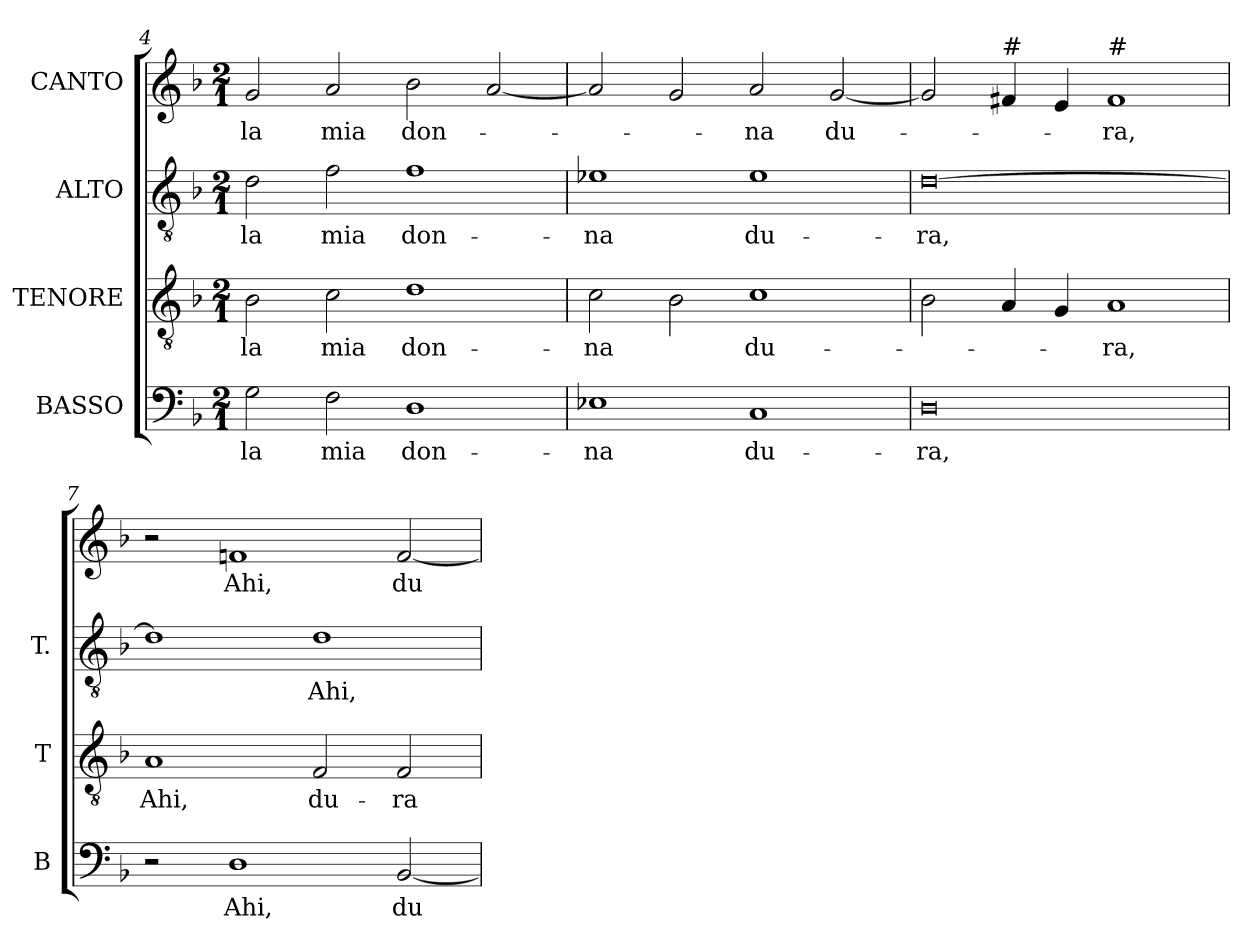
**kern	**text	**kern	**text	**kern	**text	**kern	**text
*part4	*part4	*part3	*part3	*part2	*part2	*part1	*part1
*staff4	*staff4	*staff3	*staff3	*staff2	*staff2	*staff1	*staff1
*I"BASSO	*	*I"TENORE	*	*I"ALTO	*	*I"CANTO	*
*I'B	*	*I'T	*	*I'T.	*	*	*
*clefF4	*	*clefGv2	*	*clefGv2	*	*clefG2	*
*	*	*ITrd7c12	*	*ITrd7c12	*	*	*
*k[b-]	*	*k[b-]	*	*k[b-]	*	*k[b-]	*
*F:	*	*F:	*	*F:	*	*F:	*
*M2/1	*	*M2/1	*	*M2/1	*	*M2/1	*
=4	=4	=4	=4	=4	=4	=4	=4
!	!LO:LY:b:color=#000000	!	!	!	!	!	!
!	!	!	!LO:LY:b:color=#000000	!	!	!	!
!	!	!	!	!	!LO:LY:b:color=#000000	!	!
!	!	!	!	!	!	!	!LO:LY:b:color=#000000
2Gi\	la	2BB-i\	la	2Di\	la	2gi/	la
!	!LO:LY:b:color=#000000	!	!	!	!	!	!
!	!	!	!LO:LY:b:color=#000000	!	!	!	!
!	!	!	!	!	!LO:LY:b:color=#000000	!	!
!	!	!	!	!	!	!	!LO:LY:b:color=#000000
2Fi\	mia	2Ci\	mia	2Fi\	mia	2ai/	mia
!	!LO:LY:b:color=#000000	!	!	!	!	!	!
!	!	!	!LO:LY:b:color=#000000	!	!	!	!
!	!	!	!	!	!LO:LY:b:color=#000000	!	!
!	!	!	!	!	!	!	!LO:LY:b:color=#000000
1Di	don-	1Di	don-	1Fi	don-	2b-i\	don-
.	.	.	.	.	.	[<2ai/	.
=5	=5	=5	=5	=5	=5	=5	=5
!	!LO:LY:b:color=#000000	!	!	!	!	!	!
!	!	!	!LO:LY:b:color=#000000	!	!	!	!
!	!	!	!	!	!LO:LY:b:color=#000000	!	!
1E-Xi	-na	2Ci\	-na	1E-Xi	-na	2ai/]	.
.	.	2BB-i\	.	.	.	2gi/	.
!	!LO:LY:b:color=#000000	!	!	!	!	!	!
!	!	!	!LO:LY:b:color=#000000	!	!	!	!
!	!	!	!	!	!LO:LY:b:color=#000000	!	!
!	!	!	!	!	!	!	!LO:LY:b:color=#000000
1Ci	du-	1Ci	du-	1E-i	du-	2ai/	-na
!	!	!	!	!	!	!	!LO:LY:b:color=#000000
.	.	.	.	.	.	[<2gi/	du-
!!LO:LB:g=z
=6	=6	=6	=6	=6	=6	=6	=6
!	!LO:LY:b:color=#000000	!	!	!	!	!	!
!	!	!	!	!	!LO:LY:b:color=#000000	!	!
0Di	-ra,	2BB-i\	.	[>0Di	-ra,	2gi/]	.
!	!	!	!	!	!	!LO:TX:a:t=#	!
.	.	4AAi/	.	.	.	4f#i/	.
.	.	4GGi/	.	.	.	4ei/	.
!	!	!	!LO:LY:b:color=#000000	!	!	!	!
!	!	!	!	!	!	!LO:TX:a:t=#	!
!	!	!	!	!	!	!	!LO:LY:b:color=#000000
.	.	1AAi	-ra,	.	.	1f#i	-ra,
=7	=7	=7	=7	=7	=7	=7	=7
!	!	!	!LO:LY:b:color=#000000	!	!	!	!
2r	.	1AAi	Ahi,	1Di]	.	2r	.
!	!LO:LY:b:color=#000000	!	!	!	!	!	!
!	!	!	!	!	!	!	!LO:LY:b:color=#000000
1Di	Ahi,	.	.	.	.	1fni	Ahi,
!	!	!	!LO:LY:b:color=#000000	!	!	!	!
!	!	!	!	!	!LO:LY:b:color=#000000	!	!
.	.	2FFi/	du-	1Di	Ahi,	.	.
!	!LO:LY:b:color=#000000	!	!	!	!	!	!
!	!	!	!LO:LY:b:color=#000000	!	!	!	!
!	!	!	!	!	!	!	!LO:LY:b:color=#000000
[<2BB-i/	du-	2FFi/	-ra	.	.	[<2fi/	du-
=	=	=	=	=	=	=	=
*-	*-	*-	*-	*-	*-	*-	*-
